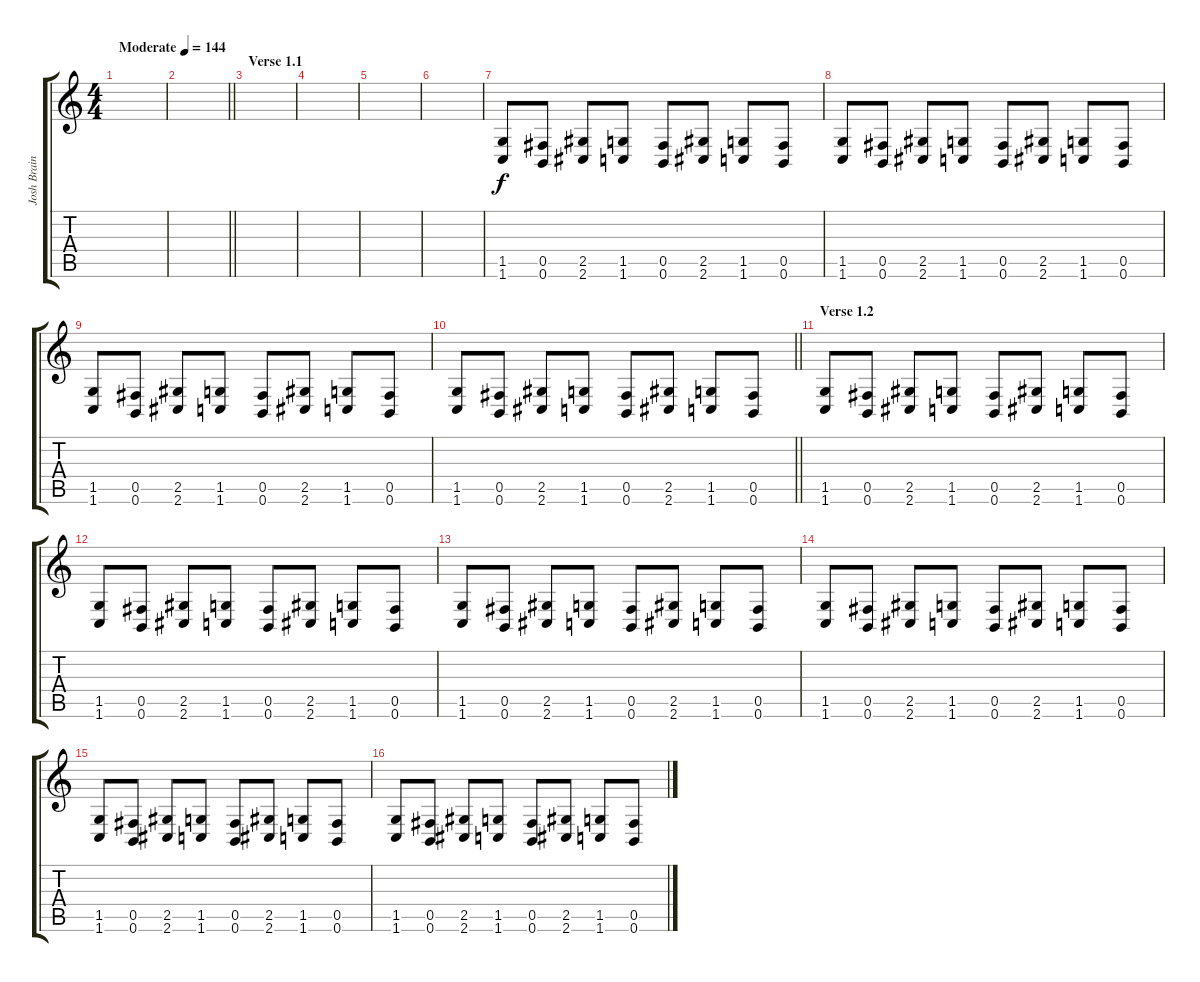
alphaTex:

\track ("Josh Brainard" "Josh Brain") {instrument distortionguitar}
\staff {score tabs}
\tuning (Db4 Ab3 E3 B2 Gb2 B1) {hide}
\ts (4 4)
\tempo (144 "Moderate")
\clef g2
\ks c
|
\barLineRight lightlight
|
\section ("" "Verse 1.1")
|
|
|
|
(1.5 1.6).8 (0.5 0.6).8 (2.5 2.6).8 (1.5 1.6).8 (0.5 0.6).8 (2.5 2.6).8 (1.5 1.6).8 (0.5 0.6).8 |
(1.5 1.6).8 (0.5 0.6).8 (2.5 2.6).8 (1.5 1.6).8 (0.5 0.6).8 (2.5 2.6).8 (1.5 1.6).8 (0.5 0.6).8 |
(1.5 1.6).8 (0.5 0.6).8 (2.5 2.6).8 (1.5 1.6).8 (0.5 0.6).8 (2.5 2.6).8 (1.5 1.6).8 (0.5 0.6).8 |
\barLineRight lightlight
(1.5 1.6).8 (0.5 0.6).8 (2.5 2.6).8 (1.5 1.6).8 (0.5 0.6).8 (2.5 2.6).8 (1.5 1.6).8 (0.5 0.6).8 |
\section ("" "Verse 1.2")
(1.5 1.6).8 (0.5 0.6).8 (2.5 2.6).8 (1.5 1.6).8 (0.5 0.6).8 (2.5 2.6).8 (1.5 1.6).8 (0.5 0.6).8 |
(1.5 1.6).8 (0.5 0.6).8 (2.5 2.6).8 (1.5 1.6).8 (0.5 0.6).8 (2.5 2.6).8 (1.5 1.6).8 (0.5 0.6).8 |
(1.5 1.6).8 (0.5 0.6).8 (2.5 2.6).8 (1.5 1.6).8 (0.5 0.6).8 (2.5 2.6).8 (1.5 1.6).8 (0.5 0.6).8 |
(1.5 1.6).8 (0.5 0.6).8 (2.5 2.6).8 (1.5 1.6).8 (0.5 0.6).8 (2.5 2.6).8 (1.5 1.6).8 (0.5 0.6).8 |
(1.5 1.6).8 (0.5 0.6).8 (2.5 2.6).8 (1.5 1.6).8 (0.5 0.6).8 (2.5 2.6).8 (1.5 1.6).8 (0.5 0.6).8 |
(1.5 1.6).8 (0.5 0.6).8 (2.5 2.6).8 (1.5 1.6).8 (0.5 0.6).8 (2.5 2.6).8 (1.5 1.6).8 (0.5 0.6).8
